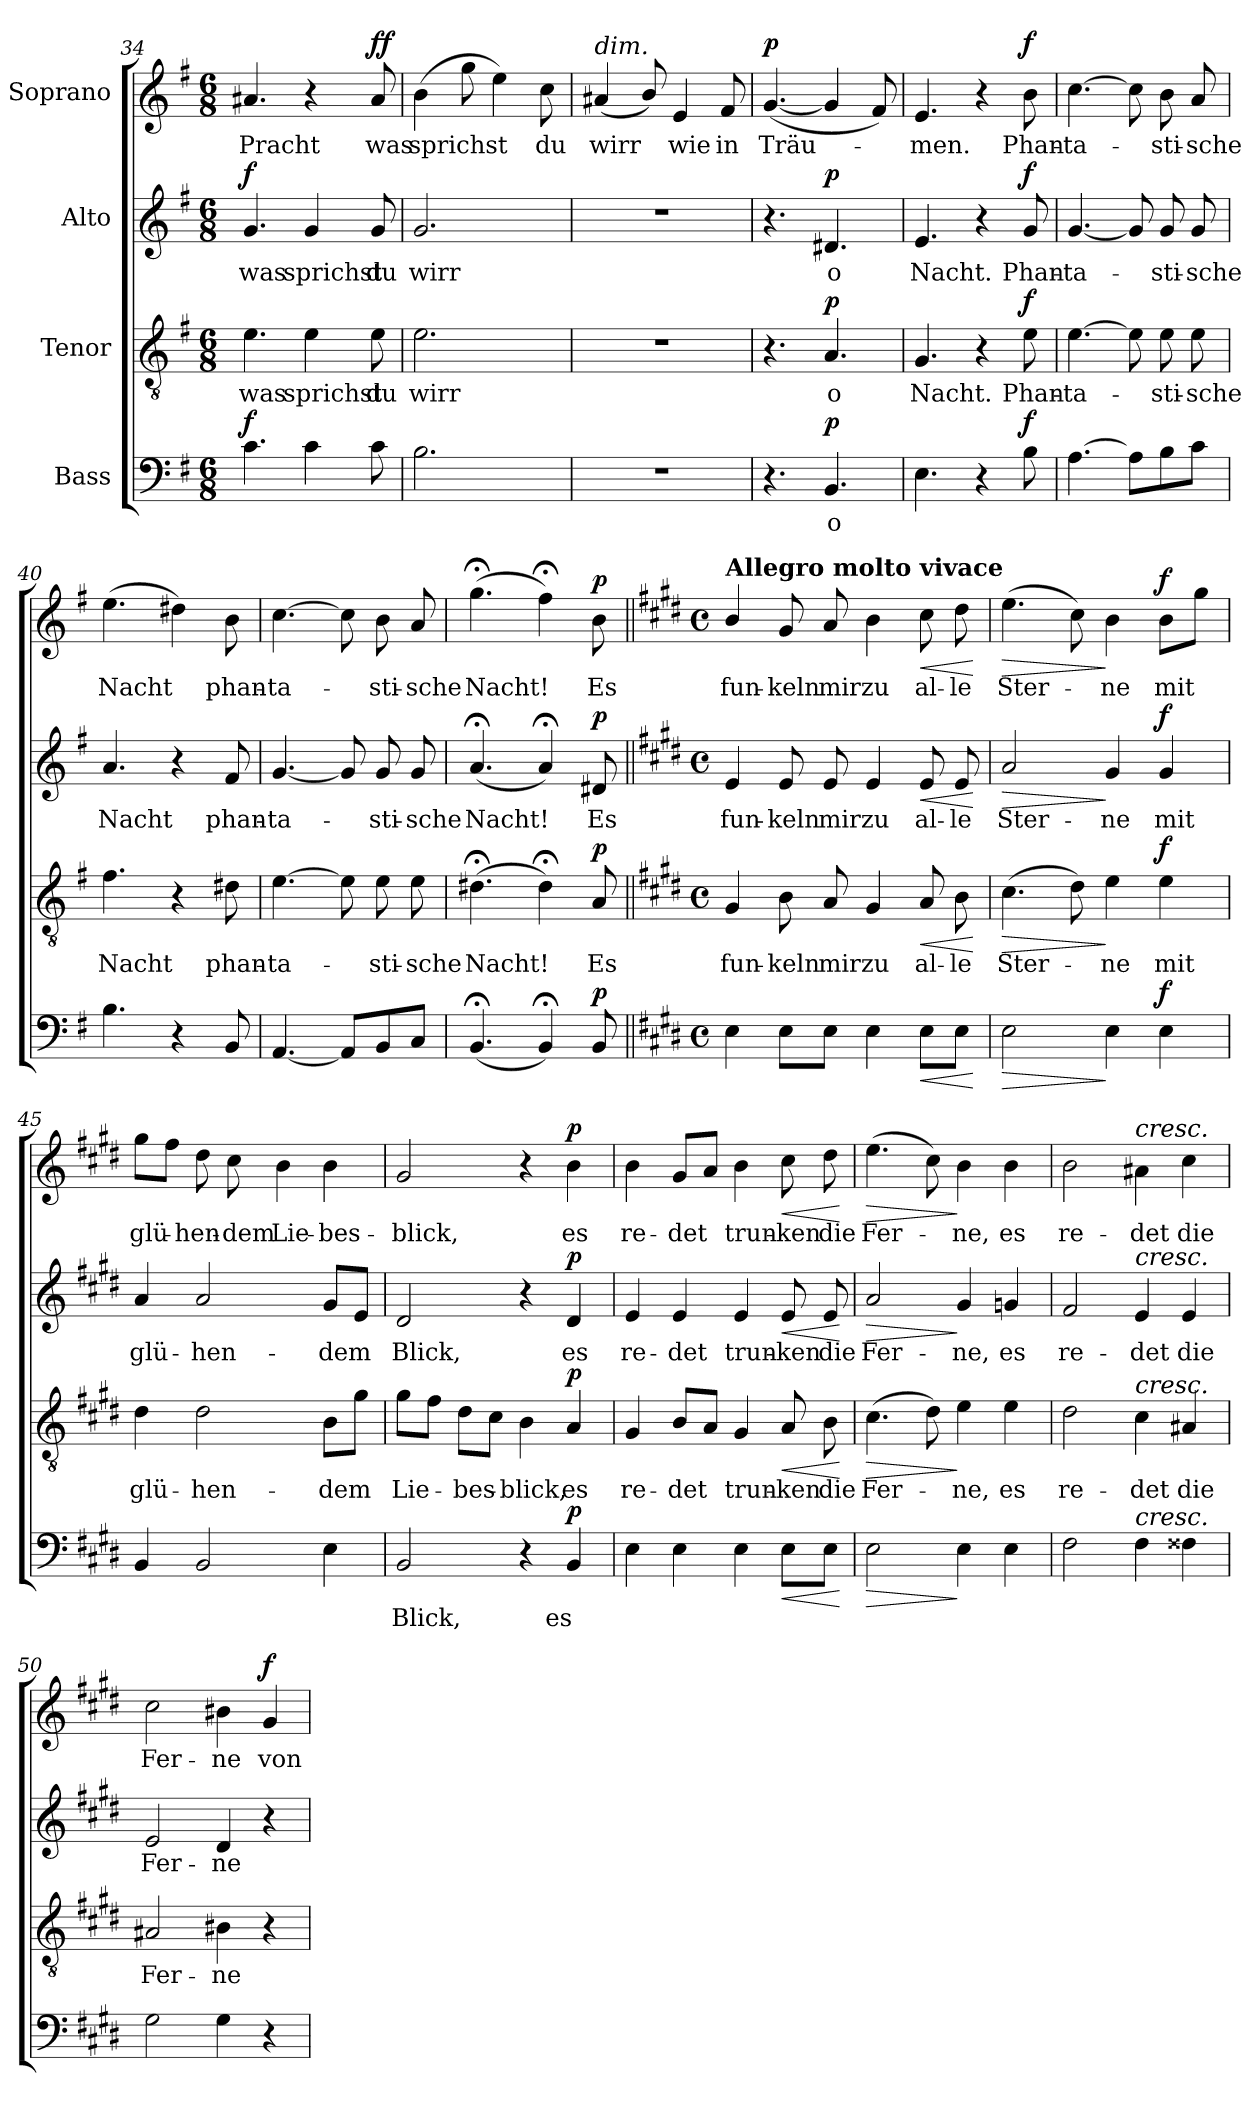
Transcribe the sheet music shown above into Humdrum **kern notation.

**kern	**text	**dynam	**kern	**text	**dynam	**kern	**text	**dynam	**kern	**text	**dynam
*part4	*part4	*part4	*part3	*part3	*part3	*part2	*part2	*part2	*part1	*part1	*part1
*staff4	*staff4	*staff4	*staff3	*staff3	*staff3	*staff2	*staff2	*staff2	*staff1	*staff1	*staff1
*I"Bass	*	*	*I"Tenor	*	*	*I"Alto	*	*	*I"Soprano	*	*
*clefF4	*	*	*clefGv2	*	*	*clefG2	*	*	*clefG2	*	*
*k[f#]	*	*	*k[f#]	*	*	*k[f#]	*	*	*k[f#]	*	*
*M6/8	*	*	*M6/8	*	*	*M6/8	*	*	*M6/8	*	*
=34	=34	=34	=34	=34	=34	=34	=34	=34	=34	=34	=34
!	!	!LO:DY:a	!	!LO:LY:b	!LO:DY:a	!	!LO:LY:b	!	!	!LO:LY:b	!
!	!	!	!	!	!LO:DY:n=1:a	!	!	!	!	!	!
!	!	!	!	!	!LO:DY:n=2:a	!	!	!LO:DY:a	!	!	!
4.c\	.	f	4.e\	was	other-dynamics f other-dynamics	4.g/	was	f	4.a#X/	Pracht	.
!	!	!	!	!LO:LY:b	!	!	!LO:LY:b	!	!	!	!
4c\	.	.	4e\	sprichst	.	4g/	sprichst	.	4r	.	.
!	!	!	!	!LO:LY:b	!	!	!LO:LY:b	!	!	!LO:LY:b	!LO:DY:a
!	!	!	!	!	!	!	!	!	!	!	!LO:DY:n=1:a
8c\	.	.	8e\	du	.	8g/	du	.	8a#/	was	f f
=35	=35	=35	=35	=35	=35	=35	=35	=35	=35	=35	=35
!	!	!	!	!LO:LY:b	!	!	!LO:LY:b	!	!	!LO:LY:b	!
2.B\	.	.	2.e\	wirr	.	2.g/	wirr	.	(4b\	sprichst	.
.	.	.	.	.	.	.	.	.	8gg\	.	.
.	.	.	.	.	.	.	.	.	4ee\)	.	.
!	!	!	!	!	!	!	!	!	!	!LO:LY:b	!
.	.	.	.	.	.	.	.	.	8cc\	du	.
=36	=36	=36	=36	=36	=36	=36	=36	=36	=36	=36	=36
!	!	!	!	!	!	!	!	!	!LO:TX:a:i:t=dim.	!	!
!	!	!	!	!	!	!	!	!	!	!LO:LY:b	!
2.r	.	.	2.r	.	.	2.r	.	.	(4a#X/	wirr	.
.	.	.	.	.	.	.	.	.	8b/)	.	.
!	!	!	!	!	!	!	!	!	!	!LO:LY:b	!
.	.	.	.	.	.	.	.	.	4e/	wie	.
!	!	!	!	!	!	!	!	!	!	!LO:LY:b	!
.	.	.	.	.	.	.	.	.	8f#/	in	.
=37	=37	=37	=37	=37	=37	=37	=37	=37	=37	=37	=37
!	!	!	!	!	!	!	!	!	!	!LO:LY:b	!LO:DY:a
4.r	.	.	4.r	.	.	4.r	.	.	([4.g/	Träu-	p
!	!LO:LY:b	!LO:DY:a	!	!LO:LY:b	!LO:DY:a	!	!LO:LY:b	!LO:DY:a	!	!	!
4.BB/	o	p	4.A/	o	p	4.d#X/	o	p	4g/]	.	.
.	.	.	.	.	.	.	.	.	8f#/)	.	.
!!LO:PB:g=z
=38	=38	=38	=38	=38	=38	=38	=38	=38	=38	=38	=38
!	!	!	!	!LO:LY:b	!	!	!LO:LY:b	!	!	!LO:LY:b	!
4.E\	.	.	4.G/	-Nacht.	.	4.e/	-Nacht.	.	4.e/	-men.	.
4r	.	.	4r	.	.	4r	.	.	4r	.	.
!	!	!LO:DY:a	!	!LO:LY:b	!LO:DY:a	!	!LO:LY:b	!LO:DY:a	!	!LO:LY:b	!LO:DY:a
8B\	.	f	8e\	Phan-	f	8g/	Phan-	f	8b\	Phan-	f
=39	=39	=39	=39	=39	=39	=39	=39	=39	=39	=39	=39
!	!	!	!	!LO:LY:b	!	!	!LO:LY:b	!	!	!LO:LY:b	!
[4.A\	.	.	[4.e\	-ta-	.	[4.g/	-ta-	.	[4.cc\	-ta-	.
8A\L]	.	.	8e\]	.	.	8g/]	.	.	8cc\]	.	.
!	!	!	!	!LO:LY:b	!	!	!LO:LY:b	!	!	!LO:LY:b	!
8B\	.	.	8e\	-sti-	.	8g/	-sti-	.	8b\	-sti-	.
!	!	!	!	!LO:LY:b	!	!	!LO:LY:b	!	!	!LO:LY:b	!
8c\J	.	.	8e\	-sche	.	8g/	-sche	.	8a/	-sche	.
=40	=40	=40	=40	=40	=40	=40	=40	=40	=40	=40	=40
!	!	!	!	!LO:LY:b	!	!	!LO:LY:b	!	!	!LO:LY:b	!
4.B\	.	.	4.f#\	Nacht	.	4.a/	Nacht	.	(4.ee\	Nacht	.
4r	.	.	4r	.	.	4r	.	.	4dd#X\)	.	.
!	!	!	!	!LO:LY:b	!	!	!LO:LY:b	!	!	!LO:LY:b	!
8BB/	.	.	8d#X\	phan-	.	8f#/	phan-	.	8b\	phan-	.
=41	=41	=41	=41	=41	=41	=41	=41	=41	=41	=41	=41
!	!	!	!	!LO:LY:b	!	!	!LO:LY:b	!	!	!LO:LY:b	!
[4.AA/	.	.	[4.e\	-ta-	.	[4.g/	-ta-	.	[4.cc\	-ta-	.
8AA/L]	.	.	8e\]	.	.	8g/]	.	.	8cc\]	.	.
!	!	!	!	!LO:LY:b	!	!	!LO:LY:b	!	!	!LO:LY:b	!
8BB/	.	.	8e\	-sti-	.	8g/	-sti-	.	8b\	-sti-	.
!	!	!	!	!LO:LY:b	!	!	!LO:LY:b	!	!	!LO:LY:b	!
8C/J	.	.	8e\	-sche	.	8g/	-sche	.	8a/	-sche	.
=42	=42	=42	=42	=42	=42	=42	=42	=42	=42	=42	=42
!	!	!	!	!LO:LY:b	!	!	!LO:LY:b	!	!	!LO:LY:b	!
(4.BB;</	.	.	(4.d#X;<\	Nacht!	.	(4.a;</	Nacht!	.	(4.gg;<\	Nacht!	.
4BB;</)	.	.	4d#;<\)	.	.	4a;</)	.	.	4ff#;<\)	.	.
!	!	!LO:DY:a	!	!LO:LY:b	!LO:DY:a	!	!LO:LY:b	!LO:DY:a	!	!LO:LY:b	!LO:DY:a
8BB/	.	p	8A/	Es	p	8d#X/	Es	p	8b\	Es	p
!!LO:LB:g=z
=43||	=43||	=43||	=43||	=43||	=43||	=43||	=43||	=43||	=43||	=43||	=43||
*k[f#c#g#d#]	*	*	*k[f#c#g#d#]	*	*	*k[f#c#g#d#]	*	*	*k[f#c#g#d#]	*	*
*M4/4	*	*	*M4/4	*	*	*M4/4	*	*	*M4/4	*	*
*met(c)	*	*	*met(c)	*	*	*met(c)	*	*	*met(c)	*	*
!	!	!	!	!	!	!	!	!	!LO:TX:a:B:t=Allegro molto vivace	!	!
!	!	!	!	!LO:LY:b	!	!	!LO:LY:b	!	!	!LO:LY:b	!
4E\	.	.	4G#/	fun-	.	4e/	fun-	.	4b/	fun-	.
!	!	!	!	!LO:LY:b	!	!	!LO:LY:b	!	!	!LO:LY:b	!
8E\L	.	.	8B\	-keln	.	8e/	-keln	.	8g#/	-keln	.
!	!	!	!	!LO:LY:b	!	!	!LO:LY:b	!	!	!LO:LY:b	!
8E\J	.	.	8A/	mir	.	8e/	mir	.	8a/	mir	.
!	!	!	!	!LO:LY:b	!	!	!LO:LY:b	!	!	!LO:LY:b	!
4E\	.	.	4G#/	zu	.	4e/	zu	.	4b\	zu	.
!	!	!LO:HP:b	!	!LO:LY:b	!LO:HP:b	!	!LO:LY:b	!LO:HP:b	!	!LO:LY:b	!LO:HP:b
8E\L	.	<	8A/	al-	<	8e/	al-	<	8cc#\	al-	<
!	!	!	!	!LO:LY:b	!	!	!LO:LY:b	!	!	!LO:LY:b	!
8E\J	.	.	8B\	-le	.	8e/	-le	.	8dd#\	-le	.
.	.	[	.	.	[	.	.	[	.	.	[
=44	=44	=44	=44	=44	=44	=44	=44	=44	=44	=44	=44
!	!	!LO:HP:b	!	!LO:LY:b	!LO:HP:b	!	!LO:LY:b	!LO:HP:b	!	!LO:LY:b	!LO:HP:b
2E\	.	>	(4.c#\	Ster-	>	2a/	Ster-	>	(4.ee\	Ster-	>
.	.	.	8d#\)	.	.	.	.	.	8cc#\)	.	.
!	!	!	!	!LO:LY:b	!	!	!LO:LY:b	!	!	!LO:LY:b	!
4E\	.	]	4e\	-ne	]	4g#/	-ne	]	4b\	-ne	]
!	!	!LO:DY:a	!	!LO:LY:b	!LO:DY:a	!	!LO:LY:b	!LO:DY:a	!	!LO:LY:b	!LO:DY:a
4E\	.	f	4e\	mit	f	4g#/	mit	f	8b\L	mit	f
.	.	.	.	.	.	.	.	.	8gg#\J	.	.
=45	=45	=45	=45	=45	=45	=45	=45	=45	=45	=45	=45
!	!	!	!	!LO:LY:b	!	!	!LO:LY:b	!	!	!LO:LY:b	!
4BB/	.	.	4d#\	glü-	.	4a/	glü-	.	8gg#\L	glü-	.
.	.	.	.	.	.	.	.	.	8ff#\J	.	.
!	!	!	!	!LO:LY:b	!	!	!LO:LY:b	!	!	!LO:LY:b	!
2BB/	.	.	2d#\	-hen-	.	2a/	-hen-	.	8dd#\	-hen-	.
!	!	!	!	!	!	!	!	!	!	!LO:LY:b	!
.	.	.	.	.	.	.	.	.	8cc#\	-dem	.
!	!	!	!	!	!	!	!	!	!	!LO:LY:b	!
.	.	.	.	.	.	.	.	.	4b\	Lie-	.
!	!	!	!	!LO:LY:b	!	!	!LO:LY:b	!	!	!LO:LY:b	!
4E\	.	.	8B\L	-dem	.	8g#/L	-dem	.	4b\	-bes-	.
.	.	.	8g#\J	.	.	8e/J	.	.	.	.	.
!!LO:LB:g=z
=46	=46	=46	=46	=46	=46	=46	=46	=46	=46	=46	=46
!	!LO:LY:b	!	!	!LO:LY:b	!	!	!LO:LY:b	!	!	!LO:LY:b	!
2BB/	-Blick,	.	8g#\L	Lie-	.	2d#/	-Blick,	.	2g#/	-blick,	.
.	.	.	8f#\J	.	.	.	.	.	.	.	.
!	!	!	!	!LO:LY:b	!	!	!	!	!	!	!
.	.	.	8d#\L	-bes-	.	.	.	.	.	.	.
.	.	.	8c#\J	.	.	.	.	.	.	.	.
!	!	!	!	!LO:LY:b	!	!	!	!	!	!	!
4r	.	.	4B\	-blick,	.	4r	.	.	4r	.	.
!	!LO:LY:b	!LO:DY:a	!	!LO:LY:b	!LO:DY:a	!	!LO:LY:b	!LO:DY:a	!	!LO:LY:b	!LO:DY:a
4BB/	es	p	4A/	es	p	4d#/	es	p	4b\	es	p
=47	=47	=47	=47	=47	=47	=47	=47	=47	=47	=47	=47
!	!	!	!	!LO:LY:b	!	!	!LO:LY:b	!	!	!LO:LY:b	!
4E\	.	.	4G#/	re-	.	4e/	re-	.	4b\	re-	.
!	!	!	!	!LO:LY:b	!	!	!LO:LY:b	!	!	!LO:LY:b	!
4E\	.	.	8B/L	-det	.	4e/	-det	.	8g#/L	-det	.
.	.	.	8A/J	.	.	.	.	.	8a/J	.	.
!	!	!	!	!LO:LY:b	!	!	!LO:LY:b	!	!	!LO:LY:b	!
4E\	.	.	4G#/	trun-	.	4e/	trun-	.	4b\	trun-	.
!	!	!LO:HP:b	!	!LO:LY:b	!LO:HP:b	!	!LO:LY:b	!LO:HP:b	!	!LO:LY:b	!LO:HP:b
8E\L	.	<	8A/	-ken	<	8e/	-ken	<	8cc#\	-ken	<
!	!	!	!	!LO:LY:b	!	!	!LO:LY:b	!	!	!LO:LY:b	!
8E\J	.	.	8B\	die	.	8e/	die	.	8dd#\	die	.
.	.	[	.	.	[	.	.	[	.	.	[
=48	=48	=48	=48	=48	=48	=48	=48	=48	=48	=48	=48
!	!	!LO:HP:b	!	!LO:LY:b	!LO:HP:b	!	!LO:LY:b	!LO:HP:b	!	!LO:LY:b	!LO:HP:b
2E\	.	>	(4.c#\	Fer-	>	2a/	Fer-	>	(4.ee\	Fer-	>
.	.	.	8d#\)	.	.	.	.	.	8cc#\)	.	.
!	!	!	!	!LO:LY:b	!	!	!LO:LY:b	!	!	!LO:LY:b	!
4E\	.	]	4e\	-ne,	]	4g#/	-ne,	]	4b\	-ne,	]
!	!	!	!	!LO:LY:b	!	!	!LO:LY:b	!	!	!LO:LY:b	!
4E\	.	.	4e\	es	.	4gn/	es	.	4b\	es	.
=49	=49	=49	=49	=49	=49	=49	=49	=49	=49	=49	=49
!	!	!	!	!LO:LY:b	!	!	!LO:LY:b	!	!	!LO:LY:b	!
2F#\	.	.	2d#\	re-	.	2f#/	re-	.	2b\	re-	.
!	!	!	!	!	!	!	!	!	!LO:TX:a:i:t=cresc.	!	!
!	!	!	!	!	!	!LO:TX:a:i:t=cresc.	!	!	!	!	!
!	!	!	!LO:TX:a:i:t=cresc.	!	!	!	!	!	!	!	!
!LO:TX:a:i:t=cresc.	!	!	!	!	!	!	!	!	!	!	!
!	!	!	!	!LO:LY:b	!	!	!LO:LY:b	!	!	!LO:LY:b	!
4F#\	.	.	4c#\	-det	.	4e/	-det	.	4a#X\	-det	.
!	!	!	!	!LO:LY:b	!	!	!LO:LY:b	!	!	!LO:LY:b	!
4F##X\	.	.	4A#X/	die	.	4e/	die	.	4cc#\	die	.
!!LO:PB:g=z
=50	=50	=50	=50	=50	=50	=50	=50	=50	=50	=50	=50
!	!	!	!	!LO:LY:b	!	!	!LO:LY:b	!	!	!LO:LY:b	!
2G#\	.	.	2A#X/	Fer-	.	2e/	Fer-	.	2cc#\	Fer-	.
!	!	!	!	!LO:LY:b	!	!	!LO:LY:b	!	!	!LO:LY:b	!
4G#\	.	.	4B#X\	-ne	.	4d#/	-ne	.	4b#X\	-ne	.
!	!	!	!	!	!	!	!	!	!	!LO:LY:b	!LO:DY:a
4r	.	.	4r	.	.	4r	.	.	4g#/	von	f
=	=	=	=	=	=	=	=	=	=	=	=
*-	*-	*-	*-	*-	*-	*-	*-	*-	*-	*-	*-
